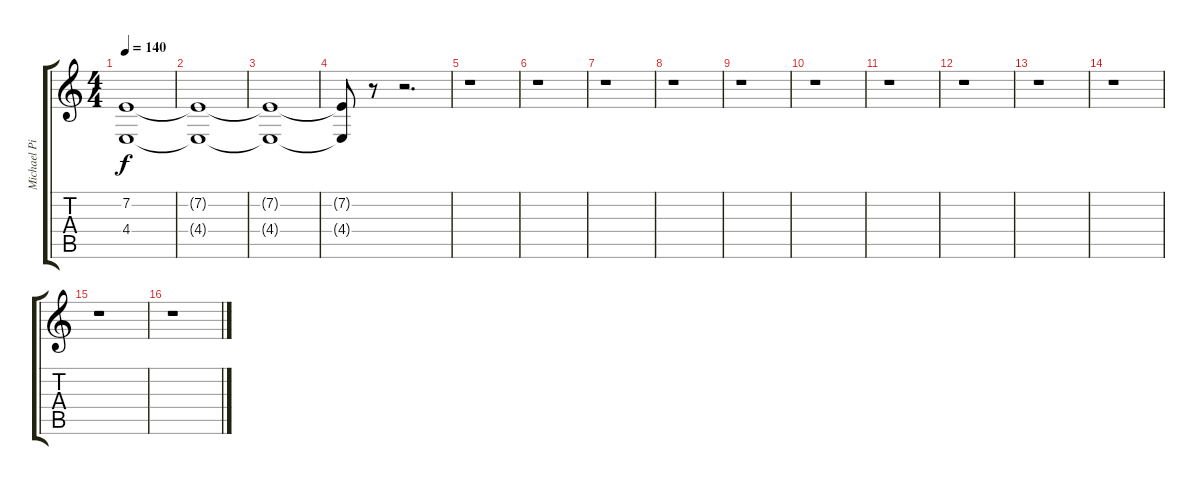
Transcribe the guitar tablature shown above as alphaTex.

\track ("Michael Pinella" "Michael Pi") {instrument stringensemble1}
\staff {score tabs}
\tuning (D4 A3 F3 C3 G2 D2) {hide}
\ts (4 4)
\tempo 140
\clef g2
\ks c
(7.2{t} 4.4{t}).1{dy f} |
(7.2{t} 4.4{t}).1 |
(7.2{t} 4.4{t}).1 |
(7.2{t} 4.4{t}).8 r.8 r.2{d} |
r.1 |
r.1 |
r.1 |
r.1 |
r.1 |
r.1 |
r.1 |
r.1 |
r.1 |
r.1 |
r.1 |
r.1
